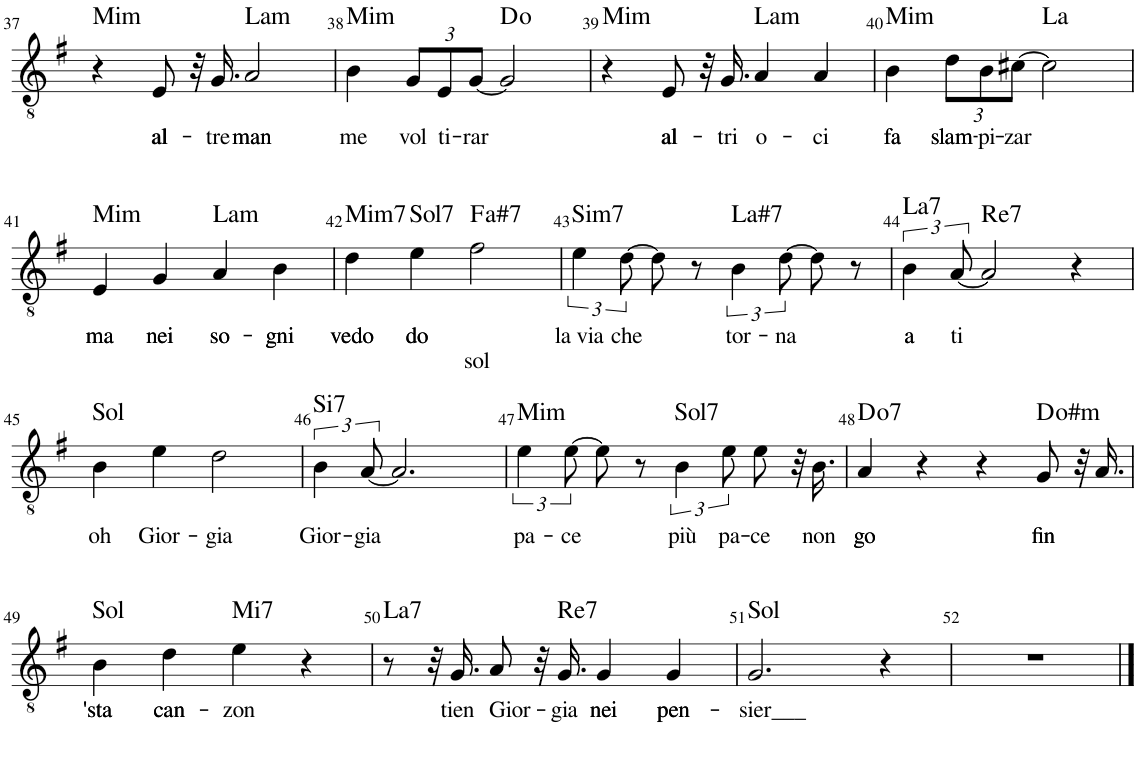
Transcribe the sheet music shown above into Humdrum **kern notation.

**kern	**text	**text	**harte
*part1	*part1	*part1	*part1
*staff1	*staff1	*staff1	*
*I"Chitarra elettrica	*	*	*
*I'Chit. el.	*	*	*
!!LO:PB:g=z
*clefGv2	*	*	*
*k[f#]	*	*	*
*M4/4	*	*	*
=37	=37	=37	=37
!	!	!	!LO:H:kt=Mim
4r	.	.	N
!	!LO:LY:b	!	!
8E/	al	.	.
32r	.	.	.
!	!LO:LY:b	!	!
16.G/	-tre	.	.
!	!LO:LY:b	!	!LO:H:kt=Lam
2A/	man	.	N
=38	=38	=38	=38
!	!LO:LY:b	!	!LO:H:kt=Mim
4B\	me	.	N
*Xbrackettup	*	*	*
!	!LO:LY:b	!	!
12G/L	vol	.	.
!	!LO:LY:b	!	!
12E/	ti-	.	.
!	!LO:LY:b	!	!
[12G/J	-rar	.	.
2G/]	.	.	D:dim
=39	=39	=39	=39
!	!	!	!LO:H:kt=Mim
4r	.	.	N
!	!LO:LY:b	!	!
8E/	al	.	.
32r	.	.	.
!	!LO:LY:b	!	!
16.G/	-tri	.	.
!	!LO:LY:b	!	!LO:H:kt=Lam
4A/	o	.	N
!	!LO:LY:b	!	!
4A/	-ci	.	.
=40	=40	=40	=40
!	!LO:LY:b	!	!LO:H:kt=Mim
4B\	fa	.	N
!	!LO:LY:b	!	!
12d\L	slam	.	.
!	!LO:LY:b	!	!
12B\	-pi-	.	.
!	!LO:LY:b	!	!
[12c#X\J	-zar	.	.
!	!	!	!LO:H:n=1:kt=La
!	!	!	!LO:H:n=2:kt=N.C.
2c#\]	.	.	N N
!!LO:LB:g=z
=41	=41	=41	=41
!	!LO:LY:b	!	!LO:H:kt=Mim
4E/	ma	.	N
!	!LO:LY:b	!	!
4G/	nei	.	.
!	!LO:LY:b	!	!LO:H:kt=Lam
4A/	so	.	N
!	!LO:LY:b	!	!
4B\	gni	.	.
=42	=42	=42	=42
!	!LO:LY:b	!	!LO:H:kt=Mim7
4d\	vedo	.	N
!	!LO:LY:b	!	!LO:H:kt=Sol7
4e\	do	.	N
!	!	!LO:LY:b	!LO:H:kt=a#
2f#\	.	sol	.
=43	=43	=43	=43
*brackettup	*	*	*
!	!LO:LY:b	!	!LO:H:kt=Sim7
6e\	la via	.	N
!	!LO:LY:b	!	!
[12d\	che	.	.
8d\]	.	.	.
8r	.	.	.
!	!LO:LY:b	!	!LO:H:kt=La#7
6B\	tor-	.	N
!	!LO:LY:b	!	!
[12d\	-na	.	.
8d\]	.	.	.
8r	.	.	.
=44	=44	=44	=44
!	!LO:LY:b	!	!LO:H:kt=La7
6B\	a	.	N
!	!LO:LY:b	!	!
[12A/	ti	.	.
!	!	!	!LO:H:kt=Re7
2A/]	.	.	N
4r	.	.	.
!!LO:LB:g=z
=45	=45	=45	=45
!	!LO:LY:b	!	!LO:H:kt=Sol
4B\	oh	.	N
!	!LO:LY:b	!	!
4e\	Gior-	.	.
!	!LO:LY:b	!	!
2d\	-gia	.	.
=46	=46	=46	=46
!	!LO:LY:b	!	!LO:H:kt=Si7
6B\	Gior-	.	N
!	!LO:LY:b	!	!
[12A/	-gia	.	.
2.A/]	.	.	.
=47	=47	=47	=47
!	!LO:LY:b	!	!LO:H:kt=Mim
6e\	pa-	.	N
!	!LO:LY:b	!	!
[12e\	-ce	.	.
8e\]	.	.	.
8r	.	.	.
!	!LO:LY:b	!	!LO:H:kt=Sol7
6B\	più	.	N
!	!LO:LY:b	!	!
12e\	pa-	.	.
!	!LO:LY:b	!	!
8e\	-ce	.	.
32r	.	.	.
!	!LO:LY:b	!	!
16.B\	non	.	.
=48	=48	=48	=48
!	!LO:LY:b	!	!LO:H:kt=7
4A/	go	.	D:dim7
4r	.	.	.
4r	.	.	.
!	!LO:LY:b	!	!
8G/	fin	.	D:dim
32r	.	.	.
16.A/	.	.	.
!!LO:LB:g=z
=49	=49	=49	=49
!	!LO:LY:b	!	!LO:H:kt=Sol
4B\	'sta	.	N
!	!LO:LY:b	!	!
4d\	can	.	.
!	!LO:LY:b	!	!LO:H:kt=Mi7
4e\	-zon	.	N
4r	.	.	.
=50	=50	=50	=50
!	!	!	!LO:H:kt=La7
8r	.	.	N
32r	.	.	.
!	!LO:LY:b	!	!
16.G/	tien	.	.
!	!LO:LY:b	!	!
8A/	Gior-	.	.
32r	.	.	.
!	!LO:LY:b	!	!LO:H:kt=Re7
16.G/	-gia	.	N
!	!LO:LY:b	!	!
4G/	nei	.	.
!	!LO:LY:b	!	!
4G/	pen	.	.
=51	=51	=51	=51
!	!LO:LY:b	!	!LO:H:kt=Sol
2.G/	-sier___	.	N
4r	.	.	.
=52	=52	=52	=52
1r	.	.	.
==	==	==	==
*-	*-	*-	*-
